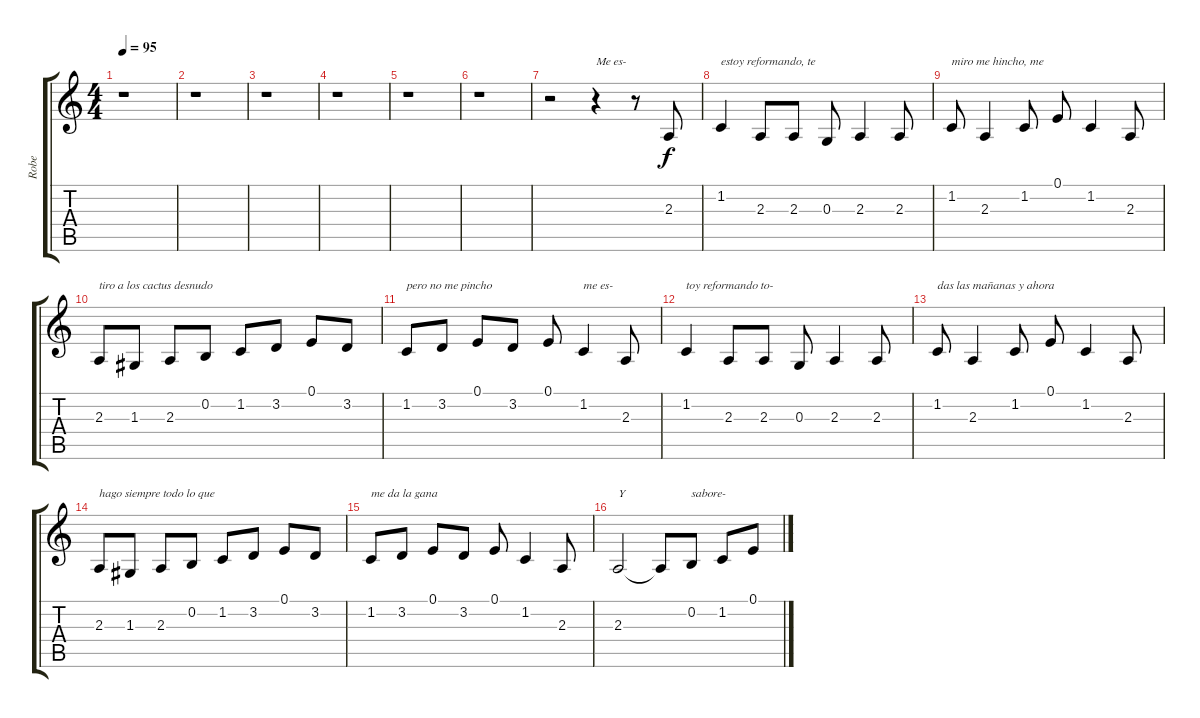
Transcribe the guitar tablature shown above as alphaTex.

\track ("Robe" "Robe") {instrument voiceoohs}
\staff {score tabs}
\tuning (E4 B3 G3 D3 A2 E2) {hide}
\ts (4 4)
\tempo 95
\clef g2
\ks c
r.1{dy f} |
r.1 |
r.1 |
r.1 |
r.1 |
r.1 |
r.2 r.4{txt "Me es-"} r.8 2.3.8 |
1.2.4{txt "estoy reformando, te"} 2.3.8 2.3.8 0.3.8 2.3.4 2.3.8 |
1.2.8{txt "miro me hincho, me"} 2.3.4 1.2.8 0.1.8 1.2.4 2.3.8 |
2.3.8{txt "tiro a los cactus desnudo"} 1.3.8 2.3.8 0.2.8 1.2.8 3.2.8 0.1.8 3.2.8 |
1.2.8{txt "pero no me pincho"} 3.2.8 0.1.8 3.2.8 0.1.8 1.2.4{txt "me es-"} 2.3.8 |
1.2.4{txt "toy reformando to-"} 2.3.8 2.3.8 0.3.8 2.3.4 2.3.8 |
1.2.8{txt "das las mañanas y ahora"} 2.3.4 1.2.8 0.1.8 1.2.4 2.3.8 |
2.3.8{txt "hago siempre todo lo que"} 1.3.8 2.3.8 0.2.8 1.2.8 3.2.8 0.1.8 3.2.8 |
1.2.8{txt "me da la gana"} 3.2.8 0.1.8 3.2.8 0.1.8 1.2.4 2.3.8 |
2.3.2{txt "Y"} 2.3{t}.8 0.2.8{txt "sabore-"} 1.2.8 0.1.8
